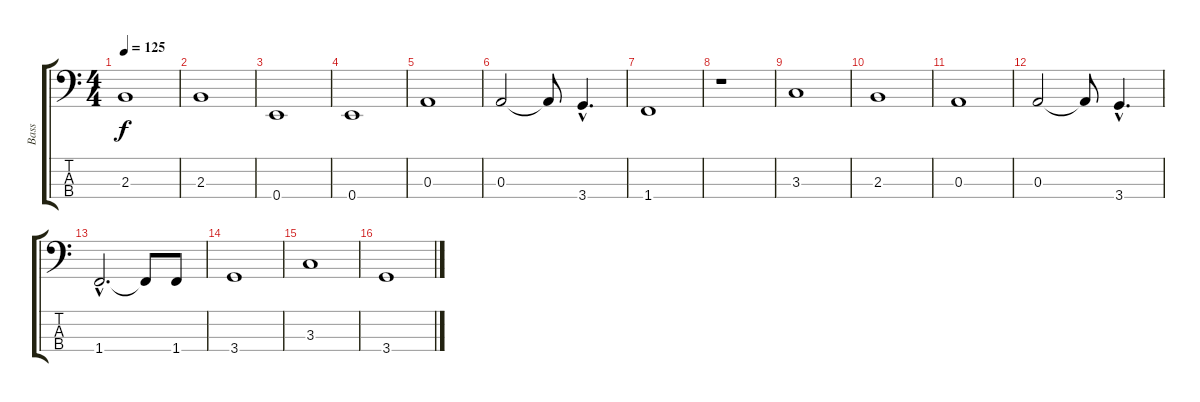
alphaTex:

\track ("Bass" "Bass") {instrument fretlessbass}
\staff {score tabs}
\tuning (G2 D2 A1 E1) {hide}
\ts (4 4)
\tempo 125
\clef f4
\ks c
2.3.1{dy f} |
2.3.1 |
0.4.1 |
0.4.1 |
0.3.1 |
0.3.2 0.3{t}.8 3.4{hac}.4{d} |
1.4.1 |
r.1 |
3.3.1 |
2.3.1 |
0.3.1 |
0.3.2 0.3{t}.8 3.4{hac}.4{d} |
1.4{hac}.2{d} 1.4{t}.8 1.4.8 |
3.4.1 |
3.3.1 |
3.4.1
